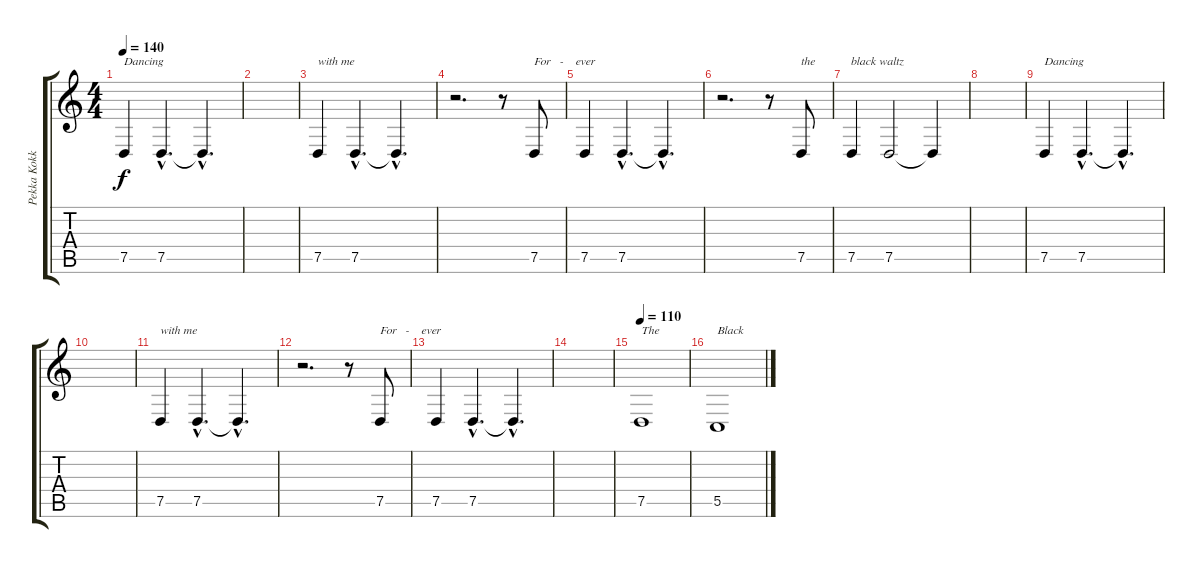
\track ("Pekka Kokko" "Pekka Kokk") {instrument lead2sawtooth}
\staff {score tabs}
\tuning (D4 A3 F3 C3 G2 D2) {hide}
\ts (4 4)
\tempo 140
\clef g2
\ks c
7.5.4{txt "Dancing" dy f} 7.5{hac}.4{d} 7.5{hac t}.4{d} |
|
7.5.4{txt "with me"} 7.5{hac}.4{d} 7.5{hac t}.4{d} |
r.2{d} r.8 7.5.8{txt "For   -    ever"} |
7.5.4 7.5{hac}.4{d} 7.5{hac t}.4{d} |
r.2{d} r.8 7.5.8{txt "the            black waltz"} |
7.5.4 7.5.2 7.5{t}.4 |
|
7.5.4{txt "Dancing"} 7.5{hac}.4{d} 7.5{hac t}.4{d} |
|
7.5.4{txt "with me"} 7.5{hac}.4{d} 7.5{hac t}.4{d} |
r.2{d} r.8 7.5.8{txt "For   -    ever"} |
7.5.4 7.5{hac}.4{d} 7.5{hac t}.4{d} |
|
\tempo 110
7.5.1{txt "The"} |
5.5.1{txt "Black"}
